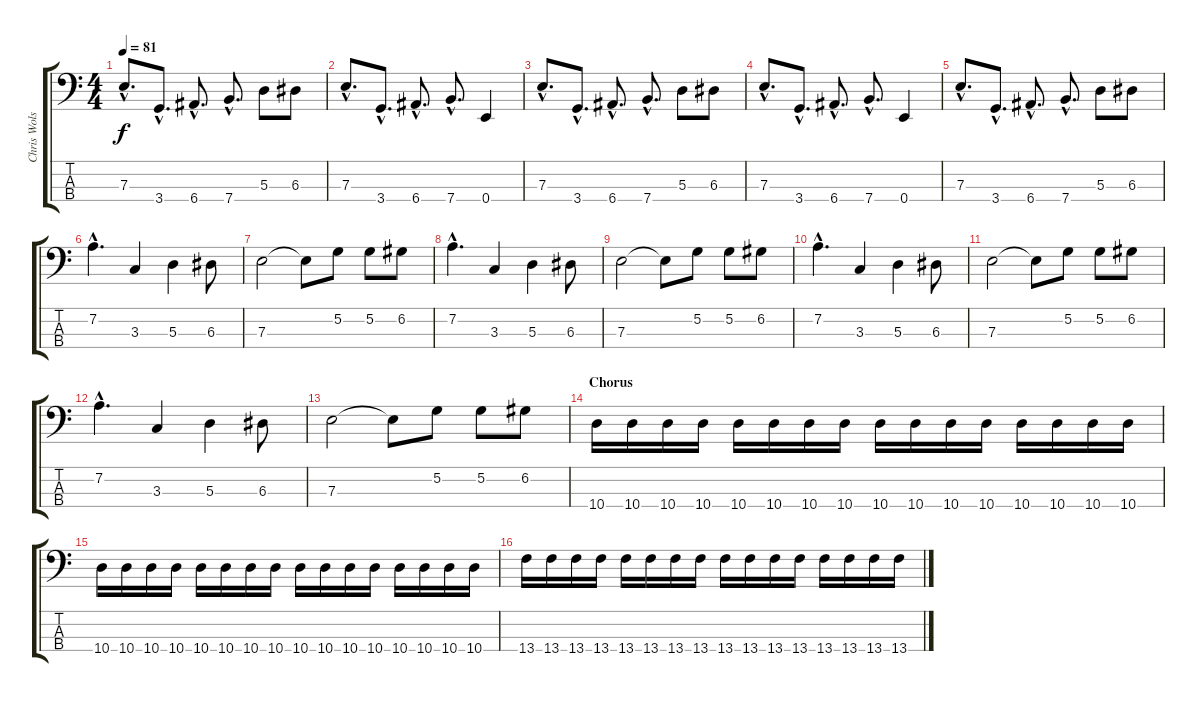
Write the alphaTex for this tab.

\track ("Chris Wolstenholme" "Chris Wols") {instrument electricbassfinger}
\staff {score tabs}
\tuning (G2 D2 A1 E1) {hide}
\ts (4 4)
\tempo 81
\clef f4
\ks c
7.3{hac}.8{d dy f} 3.4{hac}.8{d} 6.4{hac}.8{d} 7.4{hac}.8{d} 5.3.8 6.3.8 |
7.3{hac}.8{d instrument lead8bassandlead} 3.4{hac}.8{d} 6.4{hac}.8{d} 7.4{hac}.8{d} 0.4.4 |
7.3{hac}.8{d} 3.4{hac}.8{d} 6.4{hac}.8{d} 7.4{hac}.8{d} 5.3.8 6.3.8 |
7.3{hac}.8{d instrument lead8bassandlead} 3.4{hac}.8{d} 6.4{hac}.8{d} 7.4{hac}.8{d} 0.4.4 |
7.3{hac}.8{d} 3.4{hac}.8{d} 6.4{hac}.8{d} 7.4{hac}.8{d} 5.3.8 6.3.8 |
7.2{hac}.4{d instrument lead8bassandlead} 3.3.4 5.3.4 6.3.8 |
7.3.2 7.3{t}.8 5.2.8 5.2.8 6.2.8 |
7.2{hac}.4{d} 3.3.4 5.3.4 6.3.8 |
7.3.2 7.3{t}.8 5.2.8 5.2.8 6.2.8 |
7.2{hac}.4{d instrument lead8bassandlead} 3.3.4 5.3.4 6.3.8 |
7.3.2 7.3{t}.8 5.2.8 5.2.8 6.2.8 |
7.2{hac}.4{d} 3.3.4 5.3.4 6.3.8 |
7.3.2 7.3{t}.8 5.2.8 5.2.8 6.2.8 |
\section ("" "Chorus")
10.4.16{instrument electricbassfinger} 10.4.16 10.4.16 10.4.16 10.4.16 10.4.16 10.4.16 10.4.16 10.4.16 10.4.16 10.4.16 10.4.16 10.4.16 10.4.16 10.4.16 10.4.16 |
10.4.16 10.4.16 10.4.16 10.4.16 10.4.16 10.4.16 10.4.16 10.4.16 10.4.16 10.4.16 10.4.16 10.4.16 10.4.16 10.4.16 10.4.16 10.4.16 |
13.4.16 13.4.16 13.4.16 13.4.16 13.4.16 13.4.16 13.4.16 13.4.16 13.4.16 13.4.16 13.4.16 13.4.16 13.4.16 13.4.16 13.4.16 13.4.16
